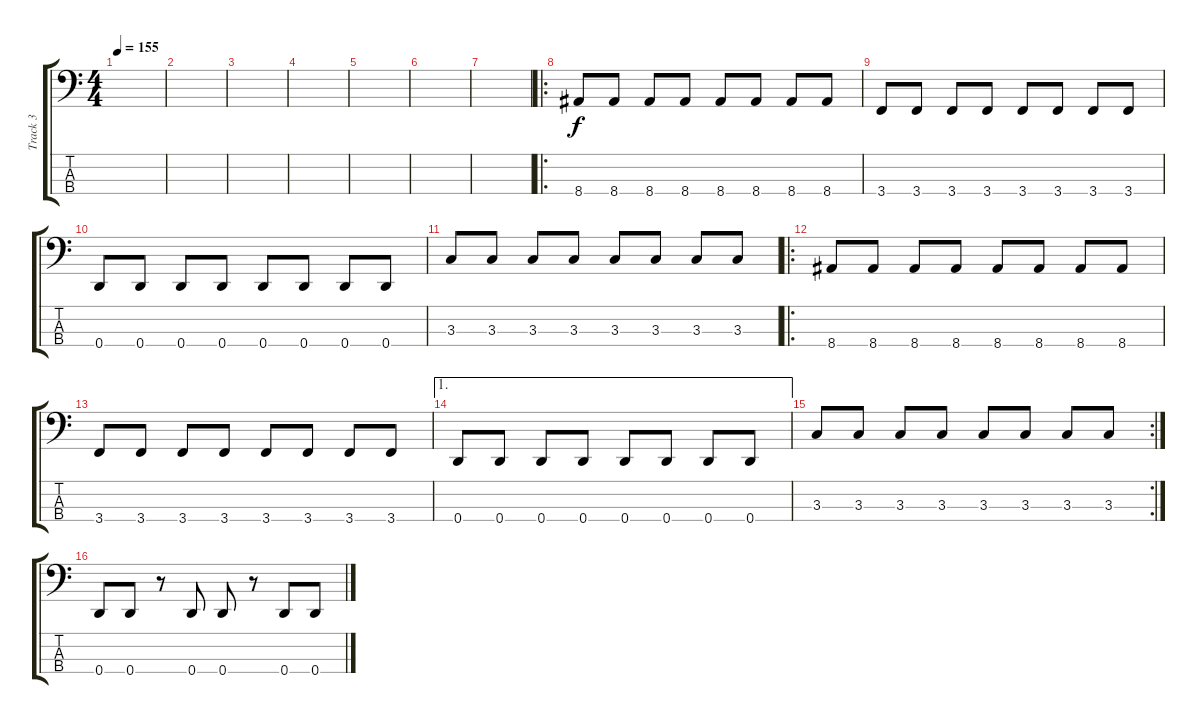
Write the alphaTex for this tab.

\track ("Track 3" "Track 3") {instrument electricbasspick}
\staff {score tabs}
\tuning (G2 D2 A1 D1) {hide}
\ts (4 4)
\tempo 155
\clef f4
\ks c
|
|
|
|
|
|
|
\ro
8.4.8 8.4.8 8.4.8 8.4.8 8.4.8 8.4.8 8.4.8 8.4.8 |
3.4.8 3.4.8 3.4.8 3.4.8 3.4.8 3.4.8 3.4.8 3.4.8 |
0.4.8 0.4.8 0.4.8 0.4.8 0.4.8 0.4.8 0.4.8 0.4.8 |
3.3.8 3.3.8 3.3.8 3.3.8 3.3.8 3.3.8 3.3.8 3.3.8 |
\ro
8.4.8 8.4.8 8.4.8 8.4.8 8.4.8 8.4.8 8.4.8 8.4.8 |
3.4.8 3.4.8 3.4.8 3.4.8 3.4.8 3.4.8 3.4.8 3.4.8 |
\ae 1
0.4.8 0.4.8 0.4.8 0.4.8 0.4.8 0.4.8 0.4.8 0.4.8 |
\rc 2
3.3.8 3.3.8 3.3.8 3.3.8 3.3.8 3.3.8 3.3.8 3.3.8 |
0.4.8 0.4.8 r.8 0.4.8 0.4.8 r.8 0.4.8 0.4.8
